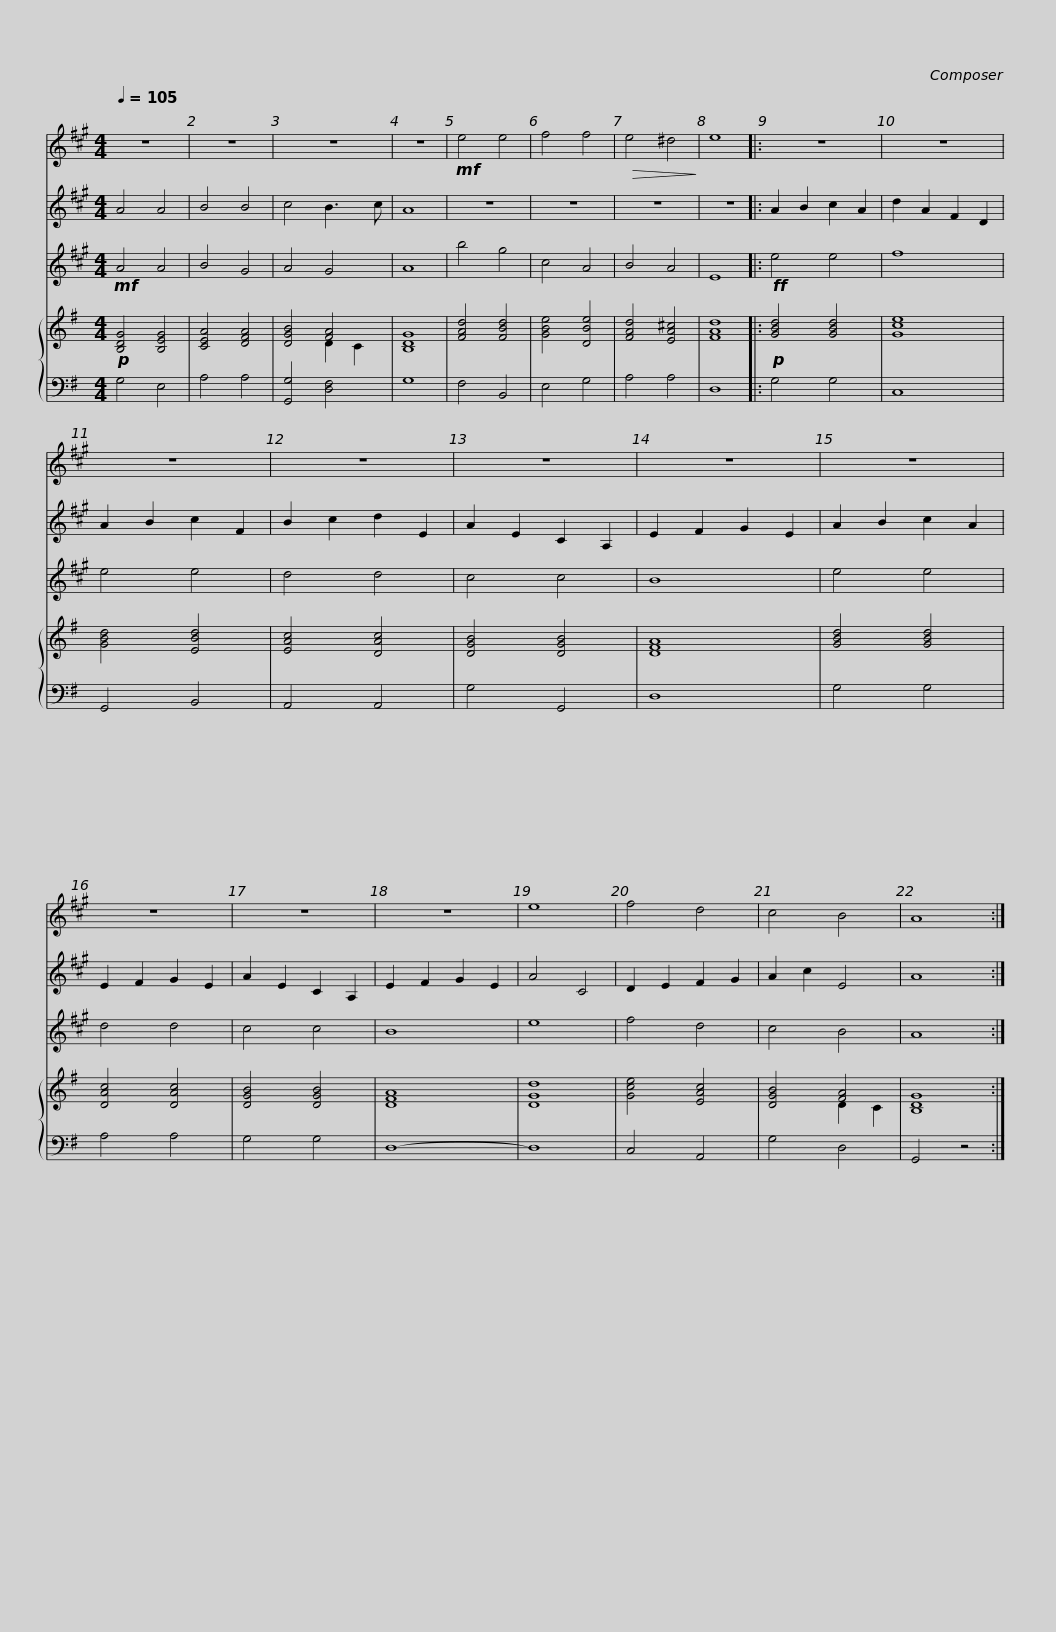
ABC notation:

X:1
%%score 1 2 3 { ( 4 6 ) | 5 }
L:1/8
Q:1/4=105
M:4/4
I:linebreak $
K:G
V:1 treble transpose=-2
V:2 treble transpose=-2
V:3 treble transpose=-2
V:4 treble
V:6 treble
V:5 bass
V:1
[K:A] z8 | z8 | z8 | z8 |$!mf! e4 e4 | %5
 f4 f4 |!>(! e4 ^d4!>)! | e8 |:$ z8 | z8 | %10
 z8 | z8 |$ z8 | z8 | z8 | %15
 z8 |$ z8 | z8 | e8 | f4 d4 |$ %20
 c4 B4 | A8 :| %22
V:2
[K:A] A4 A4 | B4 B4 | c4 B3 c | A8 |$ z8 | %5
 z8 | z8 | z8 |:$ A2 B2 c2 A2 | d2 A2 F2 D2 | %10
 A2 B2 c2 F2 | B2 c2 d2 E2 |$ A2 E2 C2 A,2 | E2 F2 G2 E2 | A2 B2 c2 A2 | %15
 E2 F2 G2 E2 |$ A2 E2 C2 A,2 | E2 F2 G2 E2 | A4 C4 | D2 E2 F2 G2 |$ %20
 A2 c2 E4 | A8 :| %22
V:3
[K:A]!mf! A4 A4 | B4 G4 | A4 G4 | A8 |$ b4 g4 | %5
 c4 A4 | B4 A4 | E8 |:$!ff! e4 e4 | f8 | %10
 e4 e4 | d4 d4 |$ c4 c4 | B8 | e4 e4 | %15
 d4 d4 |$ c4 c4 | B8 | e8 | f4 d4 |$ %20
 c4 B4 | A8 :| %22
V:4
!p! [B,DG]4 [B,EG]4 | [CEA]4 [DFA]4 | [DGB]4 [FA]4 | [B,DG]8 |$ [FAd]4 [FBd]4 | %5
 [GBe]4 [DBe]4 | [FAd]4 [EA^c]4 | [FAd]8 |:$!p! [GBd]4 [GBd]4 | [Gce]8 | %10
 [GBd]4 [EBd]4 | [EAc]4 [DAc]4 |$ [DGB]4 [DGB]4 | [DFA]8 | [GBd]4 [GBd]4 | %15
 [DAc]4 [DAc]4 |$ [DGB]4 [DGB]4 | [DFA]8 | [DGd]8 | [Gce]4 [EAc]4 |$ %20
 [DGB]4 [FA]4 | [B,DG]8 :| %22
V:5
 G,4 E,4 | A,4 A,4 | [G,,G,]4 [D,F,]4 | G,8 |$ F,4 B,,4 | %5
 E,4 G,4 | A,4 A,4 | D,8 |:$ G,4 G,4 | C,8 | %10
 G,,4 B,,4 | A,,4 A,,4 |$ G,4 G,,4 | D,8 | G,4 G,4 | %15
 A,4 A,4 |$ G,4 G,4 | D,8- | D,8 | C,4 A,,4 |$ %20
 G,4 D,4 | G,,4 z4 :| %22
V:6
 x8 | x8 | x4 D2 C2 | x8 |$ x8 | %5
 x8 | x8 | x8 |:$ x8 | x8 | %10
 x8 | x8 |$ x8 | x8 | x8 | %15
 x8 |$ x8 | x8 | x8 | x8 |$ %20
 x4 D2 C2 | x8 :| %22
